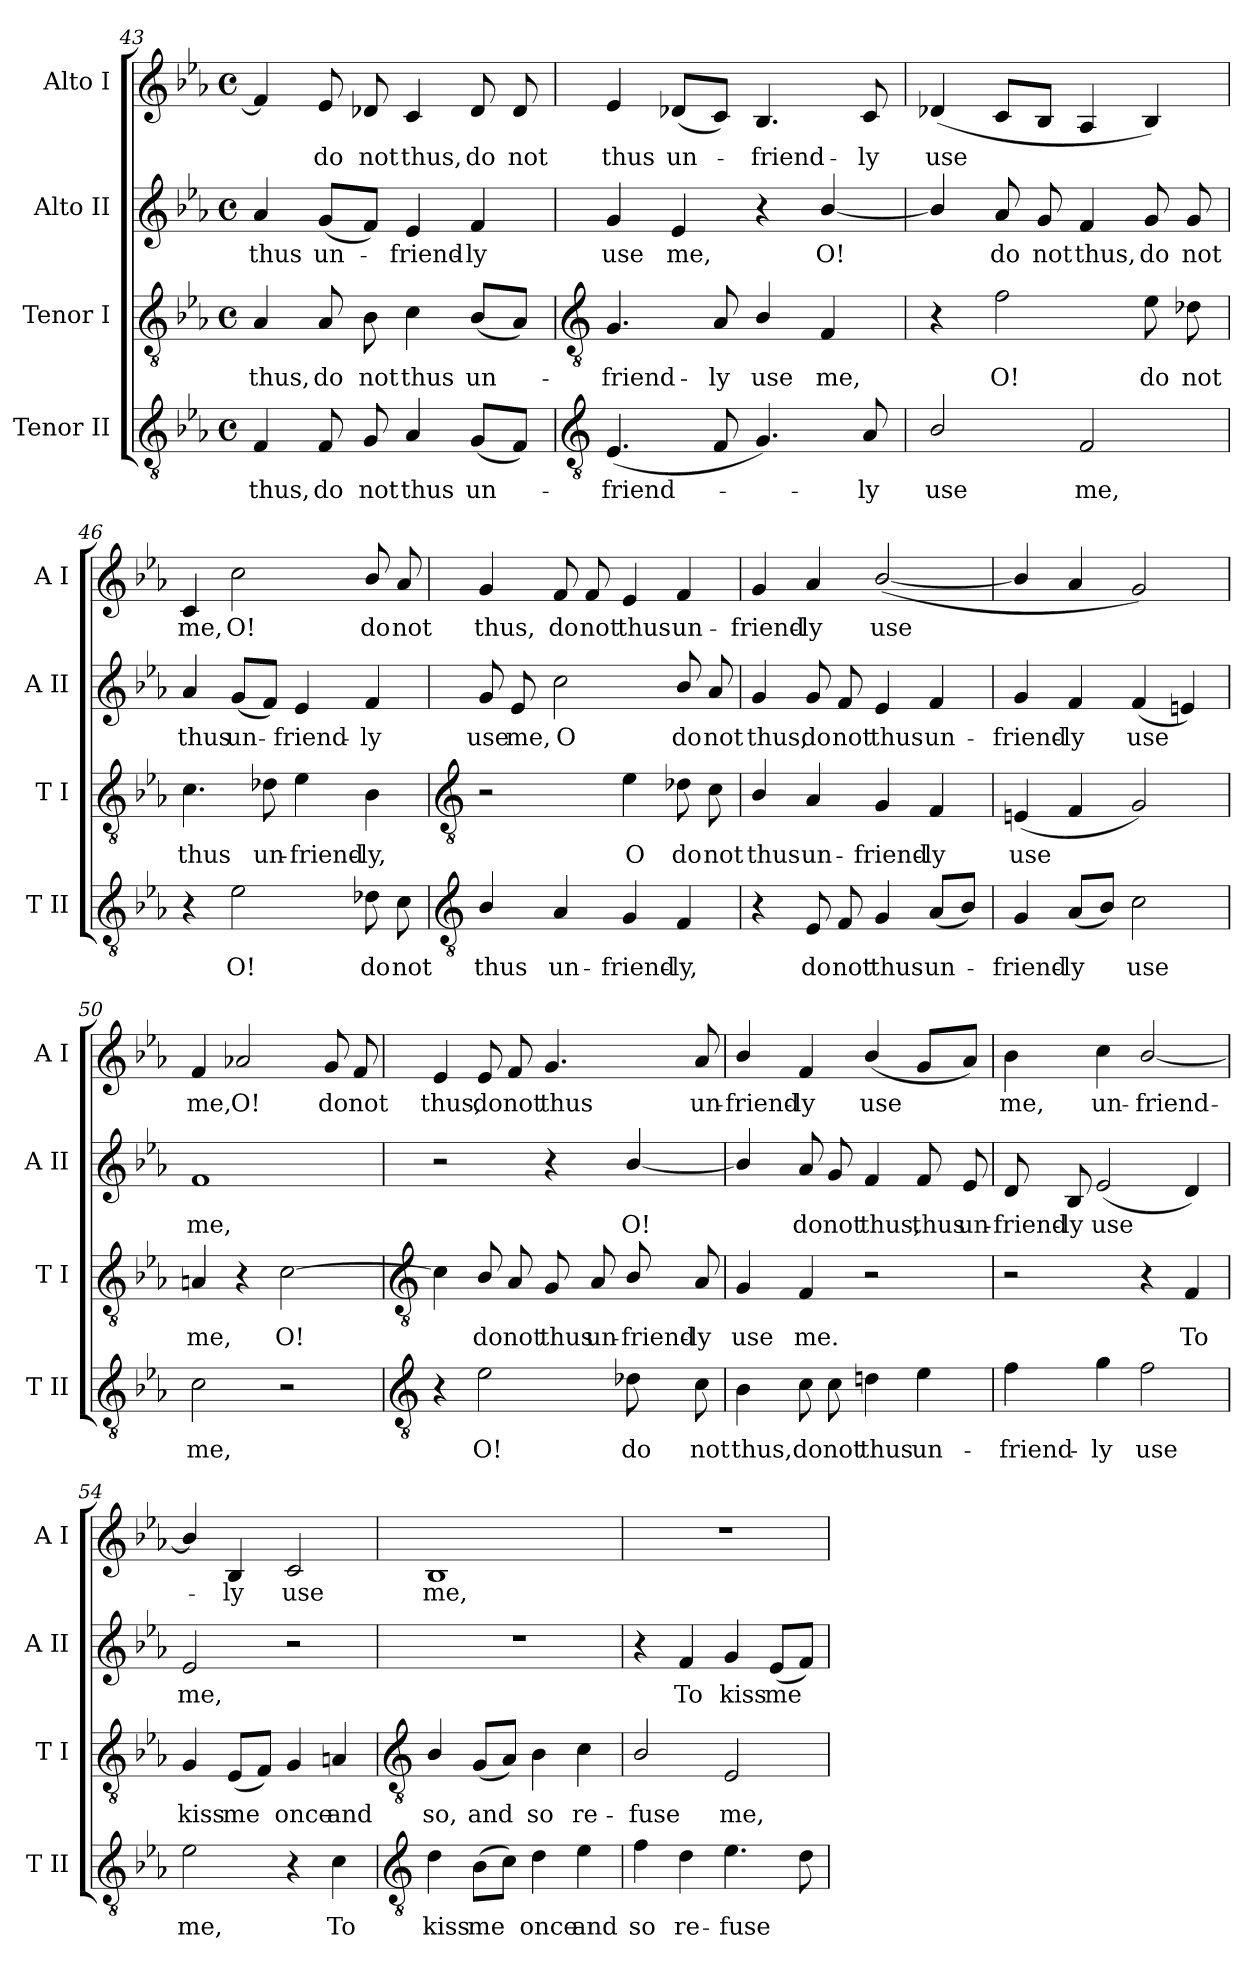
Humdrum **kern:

**kern	**text	**kern	**text	**kern	**text	**kern	**text
*part4	*part4	*part3	*part3	*part2	*part2	*part1	*part1
*staff4	*staff4	*staff3	*staff3	*staff2	*staff2	*staff1	*staff1
*I"Tenor II	*	*I"Tenor I	*	*I"Alto II	*	*I"Alto I	*
*I'T II	*	*I'T I	*	*I'A II	*	*I'A I	*
*clefGv2	*	*clefGv2	*	*clefG2	*	*clefG2	*
*k[b-e-a-]	*	*k[b-e-a-]	*	*k[b-e-a-]	*	*k[b-e-a-]	*
*E-:	*	*E-:	*	*E-:	*	*E-:	*
*M4/4	*	*M4/4	*	*M4/4	*	*M4/4	*
*met(c)	*	*met(c)	*	*met(c)	*	*met(c)	*
=43	=43	=43	=43	=43	=43	=43	=43
!	!LO:LY:b	!	!LO:LY:b	!	!LO:LY:b	!	!
4F	thus,	4A-	thus,	4a-	thus	4f]	.
!	!LO:LY:b	!	!LO:LY:b	!	!LO:LY:b	!	!LO:LY:b
8F	do	8A-	do	(<8gL	un-	8e-	do
!	!LO:LY:b	!	!LO:LY:b	!	!	!	!LO:LY:b
8G	not	8B-	not	8fJ)	.	8d-X	not
!	!LO:LY:b	!	!LO:LY:b	!	!LO:LY:b	!	!LO:LY:b
4A-	thus	4c	thus	4e-	friend-	4c	thus,
!	!LO:LY:b	!	!LO:LY:b	!	!LO:LY:b	!	!LO:LY:b
(<8GL	un-	(<8B-L	un-	4f	-ly	8d-	do
!	!	!	!	!	!	!	!LO:LY:b
8FJ)	.	8A-J)	.	.	.	8d-	not
!!LO:LB:g=z
=44	=44	=44	=44	=44	=44	=44	=44
*clefGv2	*	*clefGv2	*	*	*	*	*
!	!LO:LY:b	!	!LO:LY:b	!	!LO:LY:b	!	!LO:LY:b
(<4.E-	friend-	4.G	friend-	4g	use	4e-	thus
!	!	!	!	!	!LO:LY:b	!	!LO:LY:b
.	.	.	.	4e-	me,	(<8d-XL	un-
!	!	!	!LO:LY:b	!	!	!	!
8F	.	8A-	-ly	.	.	8cJ)	.
!	!	!	!LO:LY:b	!	!	!	!LO:LY:b
4.G)	.	4B-/	use	4r	.	4.B-	friend-
!	!	!	!LO:LY:b	!	!LO:LY:b	!	!
.	.	4F	me,	[4b-/	O!	.	.
!	!LO:LY:b	!	!	!	!	!	!LO:LY:b
8A-	ly	.	.	.	.	8c	-ly
=45	=45	=45	=45	=45	=45	=45	=45
!	!LO:LY:b	!	!	!	!	!	!LO:LY:b
2B-/	use	4r	.	4b-/]	.	(<4d-X	use
!	!	!	!LO:LY:b	!	!LO:LY:b	!	!
.	.	2f	O!	8a-	do	8cL	.
!	!	!	!	!	!LO:LY:b	!	!
.	.	.	.	8g	not	8B-J	.
!	!LO:LY:b	!	!	!	!LO:LY:b	!	!
2F	me,	.	.	4f	thus,	4A-	.
!	!	!	!LO:LY:b	!	!LO:LY:b	!	!
.	.	8e-	do	8g	do	4B-)	.
!	!	!	!LO:LY:b	!	!LO:LY:b	!	!
.	.	8d-X	not	8g	not	.	.
=46	=46	=46	=46	=46	=46	=46	=46
!	!	!	!LO:LY:b	!	!LO:LY:b	!	!LO:LY:b
4r	.	4.c	thus	4a-	thus	4c	me,
!	!LO:LY:b	!	!	!	!LO:LY:b	!	!LO:LY:b
2e-	O!	.	.	(<8gL	un-	2cc	O!
!	!	!	!LO:LY:b	!	!	!	!
.	.	8d-X	un-	8fJ)	.	.	.
!	!	!	!LO:LY:b	!	!LO:LY:b	!	!
.	.	4e-	-friend-	4e-	friend-	.	.
!	!LO:LY:b	!	!LO:LY:b	!	!LO:LY:b	!	!LO:LY:b
8d-X	do	4B-	-ly,	4f	-ly	8b-/	do
!	!LO:LY:b	!	!	!	!	!	!LO:LY:b
8c	not	.	.	.	.	8a-	not
!!LO:LB:g=z
=47	=47	=47	=47	=47	=47	=47	=47
*clefGv2	*	*clefGv2	*	*	*	*	*
!	!LO:LY:b	!	!	!	!LO:LY:b	!	!LO:LY:b
4B-/	thus	2r	.	8g	use	4g	thus,
!	!	!	!	!	!LO:LY:b	!	!
.	.	.	.	8e-	me,	.	.
!	!LO:LY:b	!	!	!	!LO:LY:b	!	!LO:LY:b
4A-	un-	.	.	2cc	O	8f	do
!	!	!	!	!	!	!	!LO:LY:b
.	.	.	.	.	.	8f	not
!	!LO:LY:b	!	!LO:LY:b	!	!	!	!LO:LY:b
4G	-friend-	4e-	O	.	.	4e-	thus
!	!LO:LY:b	!	!LO:LY:b	!	!LO:LY:b	!	!LO:LY:b
4F	-ly,	8d-X	do	8b-/	do	4f	un-
!	!	!	!LO:LY:b	!	!LO:LY:b	!	!
.	.	8c	not	8a-	not	.	.
=48	=48	=48	=48	=48	=48	=48	=48
!	!	!	!LO:LY:b	!	!LO:LY:b	!	!LO:LY:b
4r	.	4B-/	thus	4g	thus,	4g	-friend-
!	!LO:LY:b	!	!LO:LY:b	!	!LO:LY:b	!	!LO:LY:b
8E-	do	4A-	un-	8g	do	4a-	-ly
!	!LO:LY:b	!	!	!	!LO:LY:b	!	!
8F	not	.	.	8f	not	.	.
!	!LO:LY:b	!	!LO:LY:b	!	!LO:LY:b	!	!LO:LY:b
4G	thus	4G	-friend-	4e-	thus	(<[2b-/	use
!	!LO:LY:b	!	!LO:LY:b	!	!LO:LY:b	!	!
(<8A-L	un-	4F	-ly	4f	un-	.	.
8B-J)	.	.	.	.	.	.	.
=49	=49	=49	=49	=49	=49	=49	=49
!	!LO:LY:b	!	!LO:LY:b	!	!LO:LY:b	!	!
4G	friend-	(<4En	use	4g	-friend-	4b-/]	.
!	!LO:LY:b	!	!	!	!LO:LY:b	!	!
(<8A-L	-ly	4F	.	4f	-ly	4a-	.
8B-J)	.	.	.	.	.	.	.
!	!LO:LY:b	!	!	!	!LO:LY:b	!	!
2c	use	2G)	.	(<4f	use	2g)	.
.	.	.	.	4en)	.	.	.
=50	=50	=50	=50	=50	=50	=50	=50
!	!LO:LY:b	!	!LO:LY:b	!	!LO:LY:b	!	!LO:LY:b
2c	me,	4An	me,	1f	me,	4f	me,
!	!	!	!	!	!	!	!LO:LY:b
.	.	4r	.	.	.	2a-X	O!
!	!	!	!LO:LY:b	!	!	!	!
2r	.	[2c	O!	.	.	.	.
!	!	!	!	!	!	!	!LO:LY:b
.	.	.	.	.	.	8g	do
!	!	!	!	!	!	!	!LO:LY:b
.	.	.	.	.	.	8f	not
!!LO:LB:g=z
=51	=51	=51	=51	=51	=51	=51	=51
*clefGv2	*	*clefGv2	*	*	*	*	*
!	!	!	!	!	!	!	!LO:LY:b
4r	.	4c]	.	2r	.	4e-	thus,
!	!LO:LY:b	!	!LO:LY:b	!	!	!	!LO:LY:b
2e-	O!	8B-/	do	.	.	8e-	do
!	!	!	!LO:LY:b	!	!	!	!LO:LY:b
.	.	8A-	not	.	.	8f	not
!	!	!	!LO:LY:b	!	!	!	!LO:LY:b
.	.	8G	thus	4r	.	4.g	thus
!	!	!	!LO:LY:b	!	!	!	!
.	.	8A-	un-	.	.	.	.
!	!LO:LY:b	!	!LO:LY:b	!	!LO:LY:b	!	!
8d-X	do	8B-/	-friend-	[4b-/	O!	.	.
!	!LO:LY:b	!	!LO:LY:b	!	!	!	!LO:LY:b
8c	not	8A-	-ly	.	.	8a-	un-
=52	=52	=52	=52	=52	=52	=52	=52
!	!LO:LY:b	!	!LO:LY:b	!	!	!	!LO:LY:b
4B-	thus,	4G	use	4b-/]	.	4b-/	-friend-
!	!LO:LY:b	!	!LO:LY:b	!	!LO:LY:b	!	!LO:LY:b
8c	do	4F	me.	8a-	do	4f	-ly
!	!LO:LY:b	!	!	!	!LO:LY:b	!	!
8c	not	.	.	8g	not	.	.
!	!LO:LY:b	!	!	!	!LO:LY:b	!	!LO:LY:b
4dn	thus	2r	.	4f	thus,	(<4b-/	use
!	!LO:LY:b	!	!	!	!LO:LY:b	!	!
4e-	un-	.	.	8f	thus	8gL	.
!	!	!	!	!	!LO:LY:b	!	!
.	.	.	.	8e-	un-	8a-J)	.
=53	=53	=53	=53	=53	=53	=53	=53
!	!LO:LY:b	!	!	!	!LO:LY:b	!	!LO:LY:b
4f	-friend-	2r	.	8d	-friend-	4b-	me,
!	!	!	!	!	!LO:LY:b	!	!
.	.	.	.	8B-	-ly	.	.
!	!LO:LY:b	!	!	!	!LO:LY:b	!	!LO:LY:b
4g	-ly	.	.	(<2e-	use	4cc	un-
!	!LO:LY:b	!	!	!	!	!	!LO:LY:b
2f	use	4r	.	.	.	[2b-/	-friend-
!	!	!	!LO:LY:b	!	!	!	!
.	.	4F	To	4d)	.	.	.
=54	=54	=54	=54	=54	=54	=54	=54
!	!LO:LY:b	!	!LO:LY:b	!	!LO:LY:b	!	!
2e-	me,	4G	kiss	2e-	me,	4b-/]	.
!	!	!	!LO:LY:b	!	!	!	!LO:LY:b
.	.	(<8E-L	me	.	.	4B-	ly
.	.	8FJ)	.	.	.	.	.
!	!	!	!LO:LY:b	!	!	!	!LO:LY:b
4r	.	4G	once	2r	.	2c	use
!	!LO:LY:b	!	!LO:LY:b	!	!	!	!
4c	To	4An	and	.	.	.	.
!!LO:LB:g=z
=55	=55	=55	=55	=55	=55	=55	=55
*clefGv2	*	*clefGv2	*	*	*	*	*
!	!LO:LY:b	!	!LO:LY:b	!	!	!	!LO:LY:b
4d	kiss	4B-/	so,	1r	.	1B-	me,
!	!LO:LY:b	!	!LO:LY:b	!	!	!	!
(>8B-L	me	(<8GL	and	.	.	.	.
8cJ)	.	8A-J)	.	.	.	.	.
!	!LO:LY:b	!	!LO:LY:b	!	!	!	!
4d	once	4B-	so	.	.	.	.
!	!LO:LY:b	!	!LO:LY:b	!	!	!	!
4e-	and	4c	re-	.	.	.	.
=56	=56	=56	=56	=56	=56	=56	=56
!	!LO:LY:b	!	!LO:LY:b	!	!	!	!
4f	so	2B-/	-fuse	4r	.	1r	.
!	!LO:LY:b	!	!	!	!LO:LY:b	!	!
4d	re-	.	.	4f	To	.	.
!	!LO:LY:b	!	!LO:LY:b	!	!LO:LY:b	!	!
4.e-	-fuse	2E-	me,	4g	kiss	.	.
!	!	!	!	!	!LO:LY:b	!	!
.	.	.	.	(<8e-L	me	.	.
8d	.	.	.	8fJ)	.	.	.
=	=	=	=	=	=	=	=
*-	*-	*-	*-	*-	*-	*-	*-
